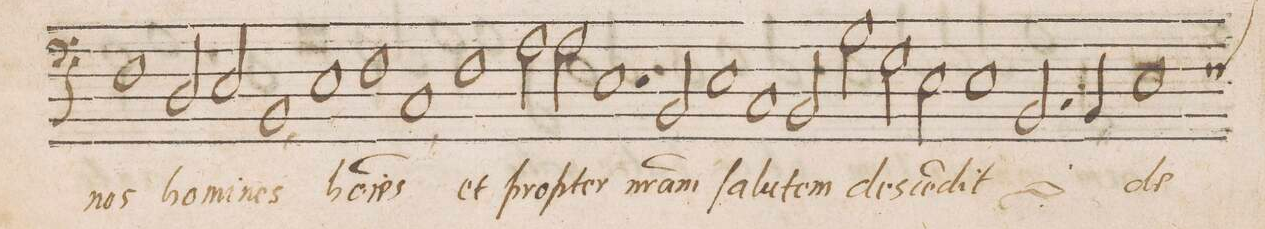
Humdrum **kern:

**kern	**text
*I"BASSVS	*
*clefF5	*
*k[]	*
*met(C|)	*
*M2/1	*
1D	nos
=61-	=61-
2BB/	ho-
2C/	-mi-
1GG,	-nes
=62-	=62-
1C	ho-
1D	-(m)i-
=63-	=63-
1AA,	-(n)es
1D	et
=64-	=64-
2F\	prop-
2F\	-ter
1.C	n(os-
=65-	=65-
2GG/	-t)ram
1C	ſa-
=66-	=66-
1AA	-lu-
2GG/	-tem
2G\	de-
=67-	=67-
2E\	-sce(n)-
2C\	-dit
*	*ij
1C	de-
=68-	=68-
2.GG/	-sce(n)-
4GG,/	-dit
*	*Xij
*custos:D	*
1C	de
=69-	=69-
*-	*-
